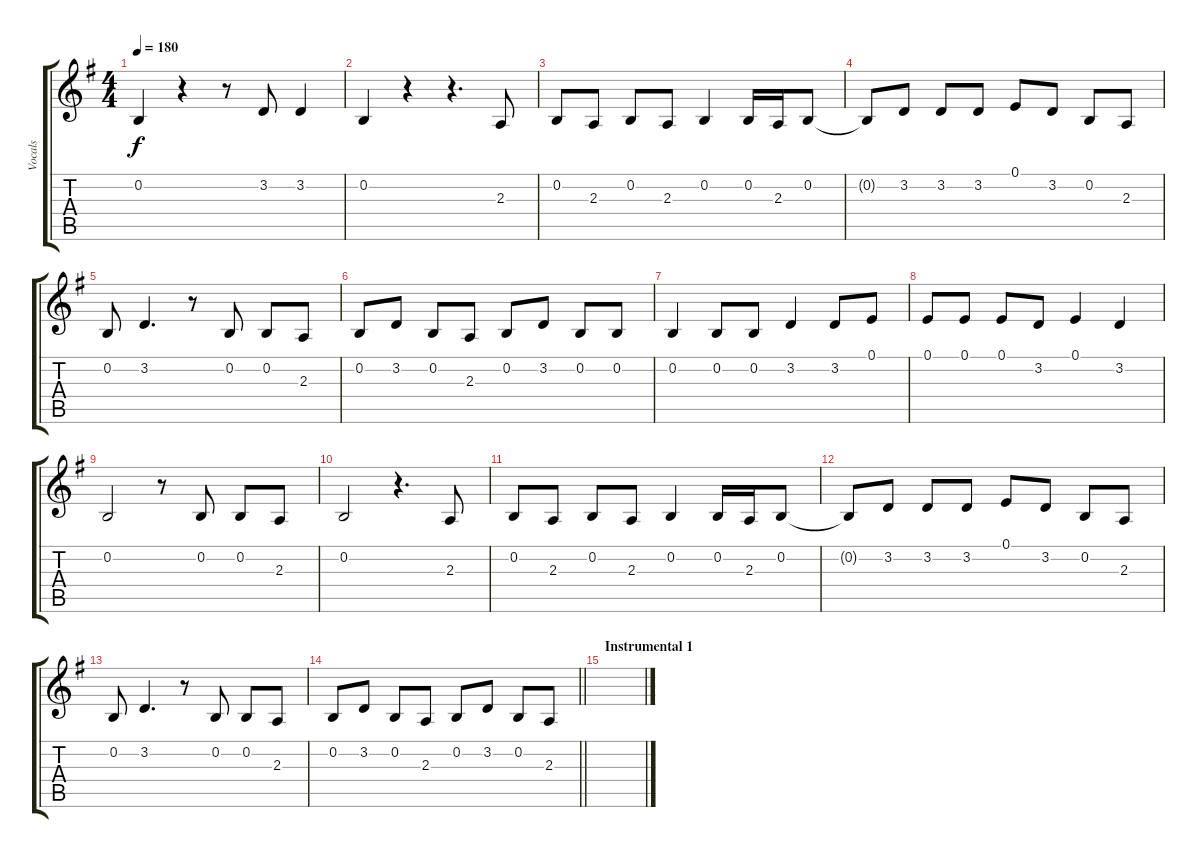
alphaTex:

\track ("Vocals" "Vocals") {instrument altosax bank 255}
\staff {score tabs}
\tuning (E4 B3 G3 D3 A2 E2) {hide}
\ts (4 4)
\tempo 180
\clef g2
\ks g
0.2{t}.4{dy f} r.4 r.8 3.2.8 3.2.4 |
0.2.4 r.4 r.4{d} 2.3.8 |
0.2.8 2.3.8 0.2.8 2.3.8 0.2.4 0.2.16 2.3.16 0.2.8 |
0.2{t}.8 3.2.8 3.2.8 3.2.8 0.1.8 3.2.8 0.2.8 2.3.8 |
0.2.8 3.2.4{d} r.8 0.2.8 0.2.8 2.3.8 |
0.2.8 3.2.8 0.2.8 2.3.8 0.2.8 3.2.8 0.2.8 0.2.8 |
0.2.4 0.2.8 0.2.8 3.2.4 3.2.8 0.1.8 |
0.1.8 0.1.8 0.1.8 3.2.8 0.1.4 3.2.4 |
0.2.2 r.8 0.2.8 0.2.8 2.3.8 |
0.2.2 r.4{d} 2.3.8 |
0.2.8 2.3.8 0.2.8 2.3.8 0.2.4 0.2.16 2.3.16 0.2.8 |
0.2{t}.8 3.2.8 3.2.8 3.2.8 0.1.8 3.2.8 0.2.8 2.3.8 |
0.2.8 3.2.4{d} r.8 0.2.8 0.2.8 2.3.8 |
\barLineRight lightlight
0.2.8 3.2.8 0.2.8 2.3.8 0.2.8 3.2.8 0.2.8 2.3.8 |
\section ("" "Instrumental 1")
